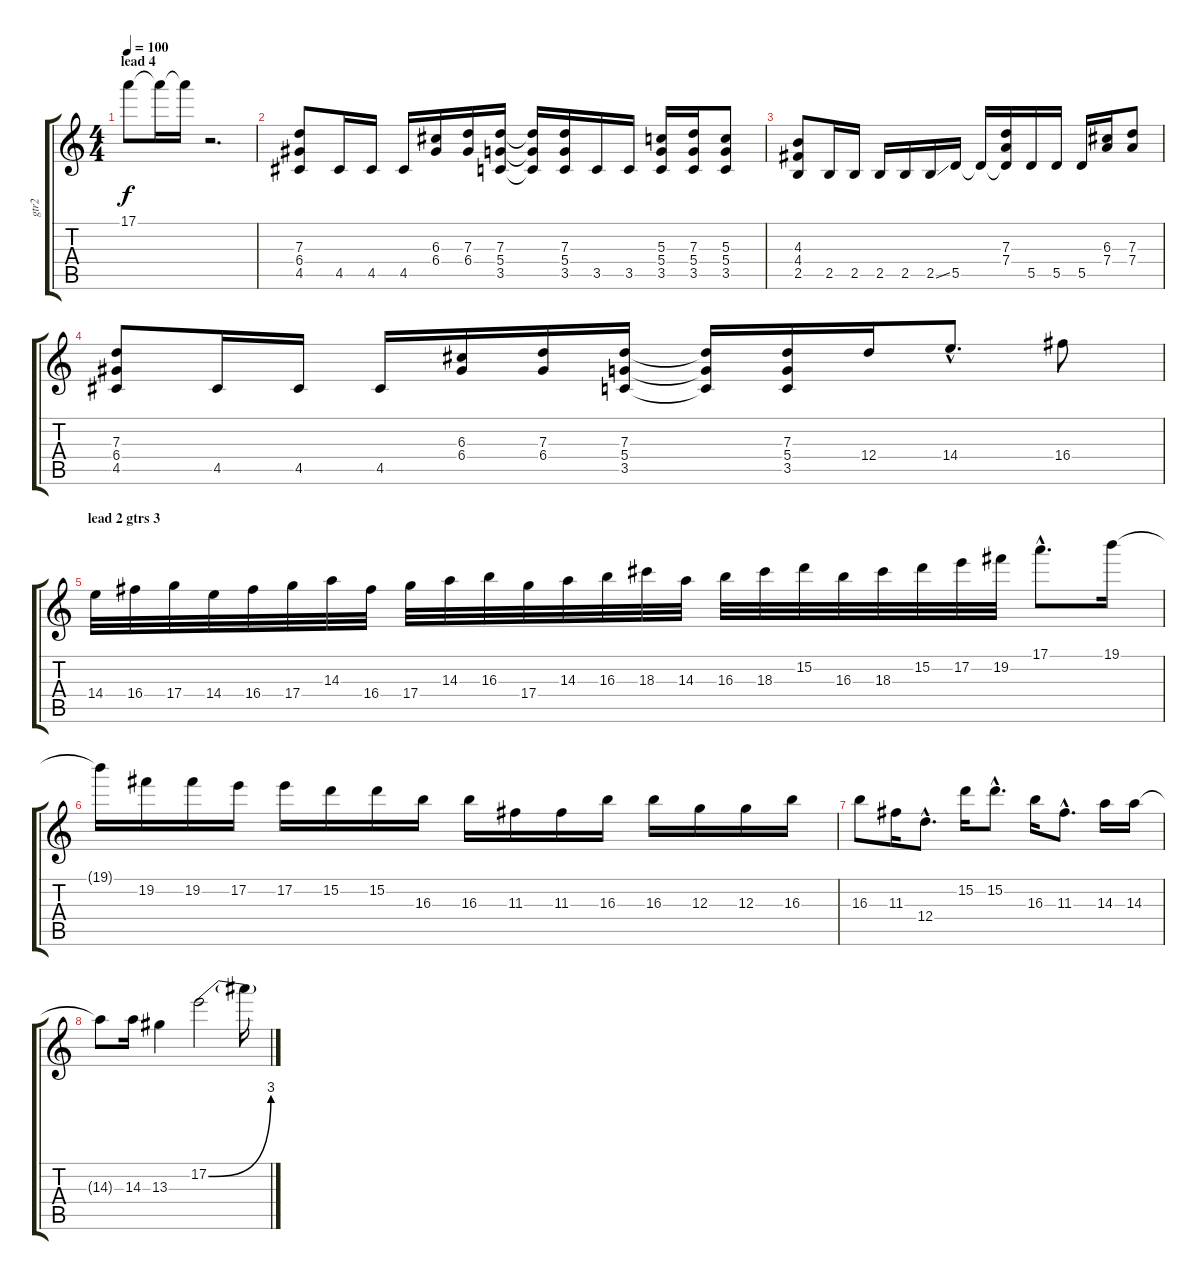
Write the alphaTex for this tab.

\track ("gtr2" "gtr2") {instrument distortionguitar}
\staff {score tabs}
\tuning (E4 B3 G3 D3 A2 E2) {hide}
\ts (4 4)
\section ("" "lead 4")
\tempo 100
\clef g2
\ks c
17.1{t}.8{dy f} 17.1{t}.16 17.1{t}.16 r.2{d} |
(7.3 6.4 4.5).8 4.5.16 4.5.16 4.5.16 (6.3 6.4).16 (7.3 6.4).16 (7.3 5.4 3.5).16 (7.3{t} 5.4{t} 3.5{t}).16 (7.3 5.4 3.5).16 3.5.16 3.5.16 (5.3 5.4 3.5).16 (7.3 5.4 3.5).16 (5.3 5.4 3.5).8 |
(4.3 4.4 2.5).8 2.5.16 2.5.16 2.5.16 2.5.16 2.5{ss}.16 5.5.16 5.5{t}.16 (7.3 7.4 5.5{t}).16 5.5.16 5.5.16 5.5.16 (6.3 7.4).16 (7.3 7.4).8 |
(7.3 6.4 4.5).8 4.5.16 4.5.16 4.5.16 (6.3 6.4).16 (7.3 6.4).16 (7.3 5.4 3.5).16 (7.3{t} 5.4{t} 3.5{t}).16 (7.3 5.4 3.5).16 12.4.16 14.4{hac}.8{d} 16.4.8 |
\section ("" "lead 2 gtrs 3")
14.4.32 16.4.32 17.4.32 14.4.32 16.4.32 17.4.32 14.3.32 16.4.32 17.4.32 14.3.32 16.3.32 17.4.32 14.3.32 16.3.32 18.3.32 14.3.32 16.3.32 18.3.32 15.2.32 16.3.32 18.3.32 15.2.32 17.2.32 19.2.32 17.1{hac}.8{d} 19.1.16 |
19.1{t}.16 19.2.16 19.2.16 17.2.16 17.2.16 15.2.16 15.2.16 16.3.16 16.3.16 11.3.16 11.3.16 16.3.16 16.3.16 12.3.16 12.3.16 16.3.16 |
16.3.8 11.3.16 12.4{hac}.8{d} 15.2.16 15.2{hac}.8{d} 16.3.16 11.3{hac}.8{d} 14.3.16 14.3.16 |
14.3{t}.8 14.3.16 13.3.4 17.2{be (bend 0 0 60 12)}.2 17.2{t}.16
